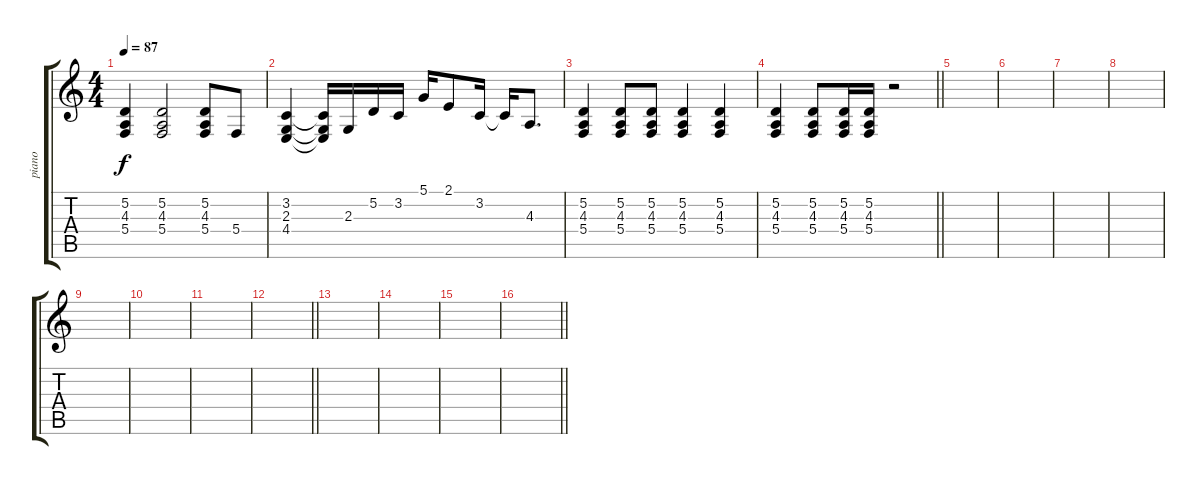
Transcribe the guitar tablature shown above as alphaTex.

\track ("piano" "piano") {instrument electricgrandpiano}
\staff {score tabs}
\tuning (D4 A3 F3 C3 G2 D2) {hide}
\ts (4 4)
\tempo 87
\clef g2
\ks c
(5.2 4.3 5.4).4{dy f} (5.2 4.3 5.4).2 (5.2 4.3 5.4).8 5.4.8 |
(3.2 2.3 4.4).4 (3.2{t} 2.3{t} 4.4{t}).16 2.3.16 5.2.16 3.2.16 5.1.16 2.1.8 3.2.16 3.2{t}.16 4.3.8{d} |
(5.2 4.3 5.4).4 (5.2 4.3 5.4).8 (5.2 4.3 5.4).8 (5.2 4.3 5.4).4 (5.2 4.3 5.4).4 |
\barLineRight lightlight
(5.2 4.3 5.4).4 (5.2 4.3 5.4).8 (5.2 4.3 5.4).16 (5.2 4.3 5.4).16 r.2 |
|
|
|
|
|
|
|
\barLineRight lightlight
|
|
|
|
\barLineRight lightlight
